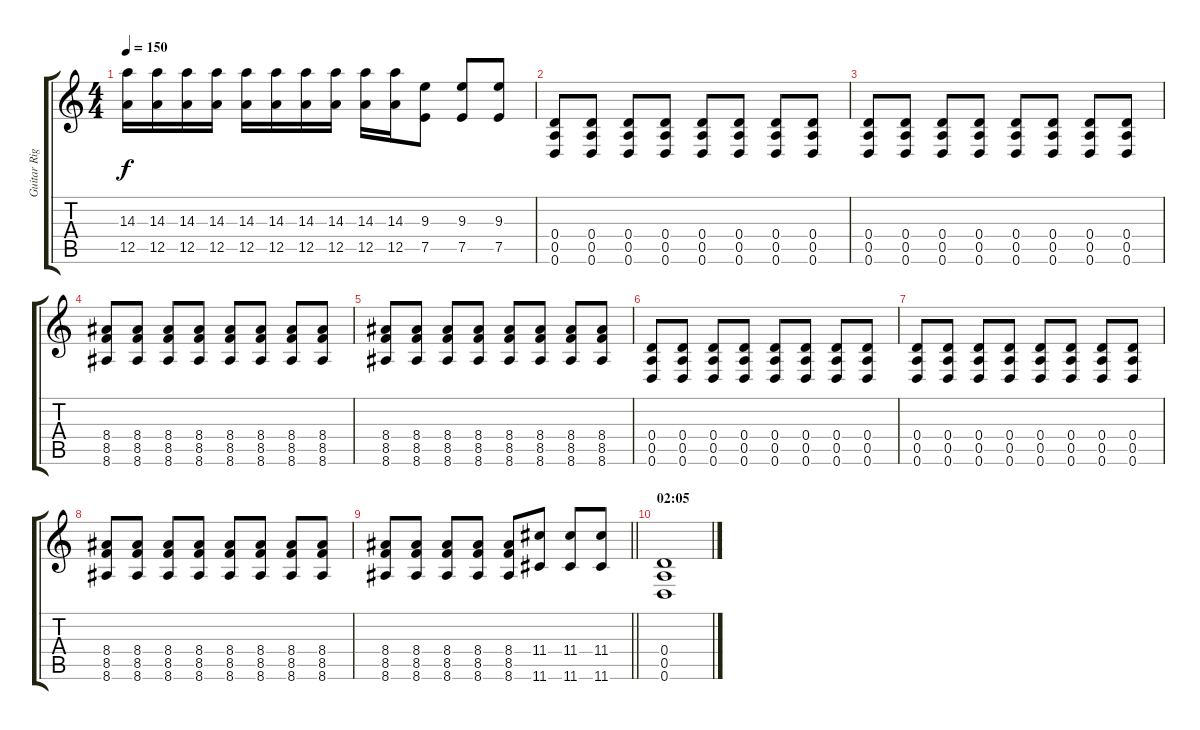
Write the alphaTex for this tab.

\track ("Guitar Right" "Guitar Rig") {instrument overdrivenguitar}
\staff {score tabs}
\tuning (E4 B3 G3 D3 A2 D2) {hide}
\ts (4 4)
\tempo 150
\clef g2
\ks c
(14.3 12.5).16{dy f} (14.3 12.5).16 (14.3 12.5).16 (14.3 12.5).16 (14.3 12.5).16 (14.3 12.5).16 (14.3 12.5).16 (14.3 12.5).16 (14.3 12.5).16 (14.3 12.5).16 (9.3 7.5).8 (9.3 7.5).8 (9.3 7.5).8 |
(0.4 0.5 0.6).8 (0.4 0.5 0.6).8 (0.4 0.5 0.6).8 (0.4 0.5 0.6).8 (0.4 0.5 0.6).8 (0.4 0.5 0.6).8 (0.4 0.5 0.6).8 (0.4 0.5 0.6).8 |
(0.4 0.5 0.6).8 (0.4 0.5 0.6).8 (0.4 0.5 0.6).8 (0.4 0.5 0.6).8 (0.4 0.5 0.6).8 (0.4 0.5 0.6).8 (0.4 0.5 0.6).8 (0.4 0.5 0.6).8 |
(8.4 8.5 8.6).8 (8.4 8.5 8.6).8 (8.4 8.5 8.6).8 (8.4 8.5 8.6).8 (8.4 8.5 8.6).8 (8.4 8.5 8.6).8 (8.4 8.5 8.6).8 (8.4 8.5 8.6).8 |
(8.4 8.5 8.6).8 (8.4 8.5 8.6).8 (8.4 8.5 8.6).8 (8.4 8.5 8.6).8 (8.4 8.5 8.6).8 (8.4 8.5 8.6).8 (8.4 8.5 8.6).8 (8.4 8.5 8.6).8 |
(0.4 0.5 0.6).8 (0.4 0.5 0.6).8 (0.4 0.5 0.6).8 (0.4 0.5 0.6).8 (0.4 0.5 0.6).8 (0.4 0.5 0.6).8 (0.4 0.5 0.6).8 (0.4 0.5 0.6).8 |
(0.4 0.5 0.6).8 (0.4 0.5 0.6).8 (0.4 0.5 0.6).8 (0.4 0.5 0.6).8 (0.4 0.5 0.6).8 (0.4 0.5 0.6).8 (0.4 0.5 0.6).8 (0.4 0.5 0.6).8 |
(8.4 8.5 8.6).8 (8.4 8.5 8.6).8 (8.4 8.5 8.6).8 (8.4 8.5 8.6).8 (8.4 8.5 8.6).8 (8.4 8.5 8.6).8 (8.4 8.5 8.6).8 (8.4 8.5 8.6).8 |
\barLineRight lightlight
(8.4 8.5 8.6).8 (8.4 8.5 8.6).8 (8.4 8.5 8.6).8 (8.4 8.5 8.6).8 (8.4 8.5 8.6).8 (11.4 11.6).8 (11.4 11.6).8 (11.4 11.6).8 |
\section ("" "02:05")
(0.4 0.5 0.6).1{volume 0}
